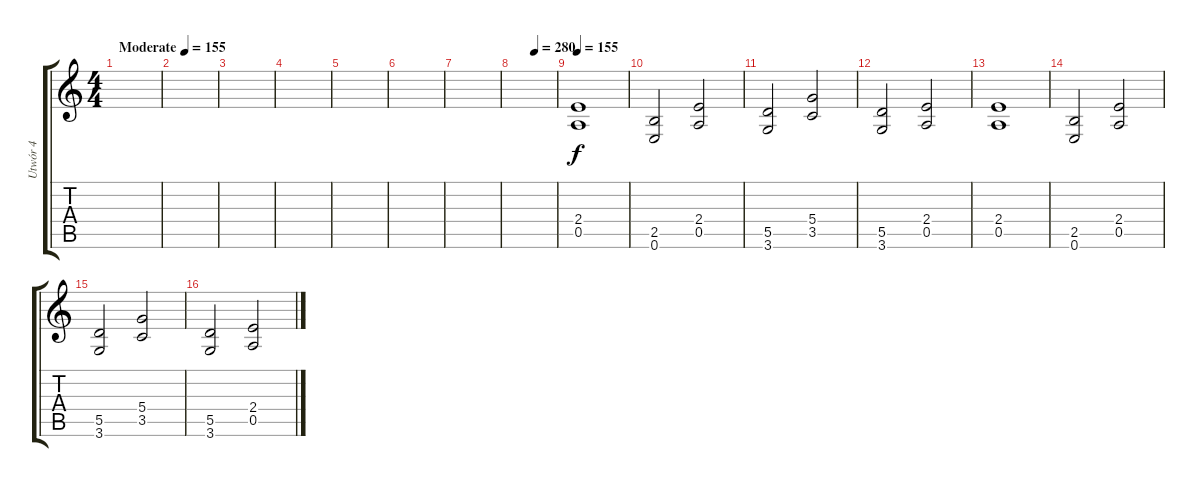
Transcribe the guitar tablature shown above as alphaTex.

\track ("Utwór 4" "Utwór 4") {instrument distortionguitar}
\staff {score tabs}
\tuning (E4 B3 G3 D3 A2 E2) {hide}
\ts (4 4)
\tempo (155 "Moderate")
\clef g2
\ks c
|
|
|
|
|
|
|
\tempo (280 0.5)
|
\tempo 155
(2.4 0.5).1 |
(2.5 0.6).2 (2.4 0.5).2 |
(5.5 3.6).2 (5.4 3.5).2 |
(5.5 3.6).2 (2.4 0.5).2 |
(2.4 0.5).1 |
(2.5 0.6).2 (2.4 0.5).2 |
(5.5 3.6).2 (5.4 3.5).2 |
(5.5 3.6).2 (2.4 0.5).2
